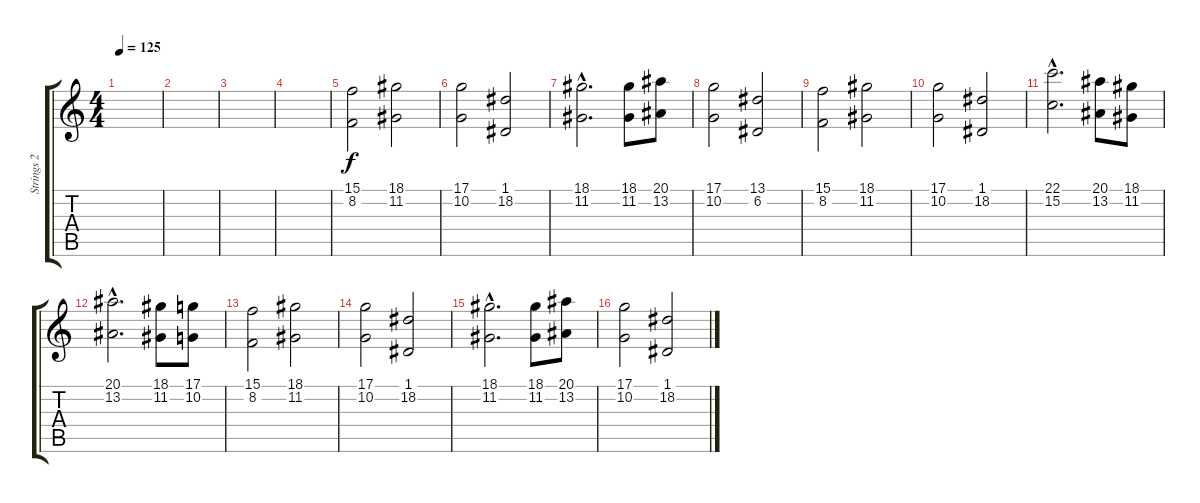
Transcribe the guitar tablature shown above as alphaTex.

\track ("Strings 2" "Strings 2") {instrument stringensemble1}
\staff {score tabs}
\tuning (D4 A3 F3 C3 G2 D2) {hide}
\ts (4 4)
\tempo 125
\clef g2
\ks c
|
|
|
|
(15.1 8.2).2{volume 13 instrument stringensemble1} (18.1 11.2).2 |
(17.1 10.2).2 (1.1 18.2).2 |
(18.1{hac} 11.2{hac}).2{d} (18.1 11.2).8 (20.1 13.2).8 |
(17.1 10.2).2 (13.1 6.2).2 |
(15.1 8.2).2 (18.1 11.2).2 |
(17.1 10.2).2 (1.1 18.2).2 |
(22.1{hac} 15.2{hac}).2{d} (20.1 13.2).8 (18.1 11.2).8 |
(20.1{hac} 13.2{hac}).2{d} (18.1 11.2).8 (17.1 10.2).8 |
(15.1 8.2).2 (18.1 11.2).2 |
(17.1 10.2).2 (1.1 18.2).2 |
(18.1{hac} 11.2{hac}).2{d} (18.1 11.2).8 (20.1 13.2).8 |
(17.1 10.2).2 (1.1 18.2).2
